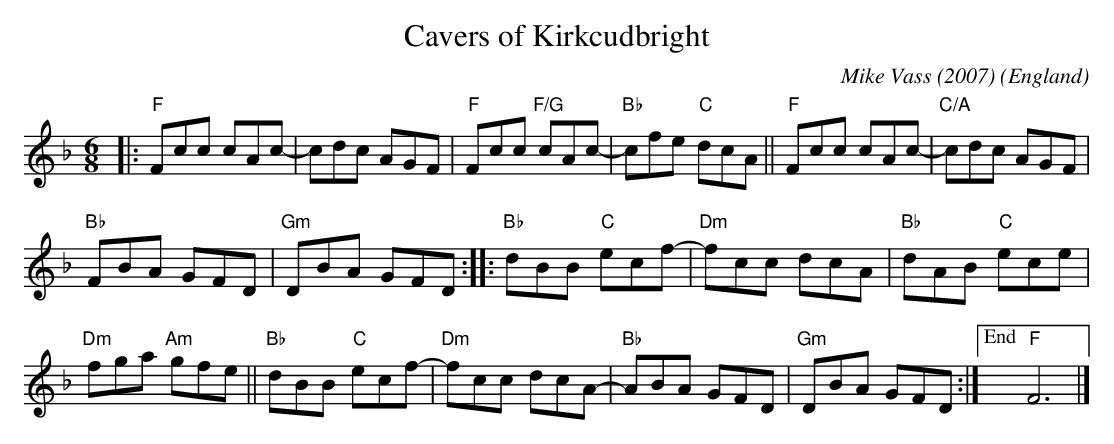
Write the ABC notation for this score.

X:1
T: Cavers of Kirkcudbright
C: Mike Vass (2007)
O: England
M: 6/8
L: 1/8
K: F
|:\
"F"Fcc cAc- | cdc AGF | "F"Fcc "F/G"cAc- | "Bb"cfe "C"dcA || "F"Fcc cAc- | "C/A"cdc AGF |
"Bb"FBA GFD | "Gm"DBA GFD :: "Bb"dBB "C"ecf- | "Dm"fcc dcA | "Bb"dAB "C"ece |
"Dm"fga "Am"gfe || "Bb"dBB "C"ecf- | "Dm"fcc dcA- | "Bb"ABA GFD | "Gm"DBA GFD :|["End" "F"F6 |]
